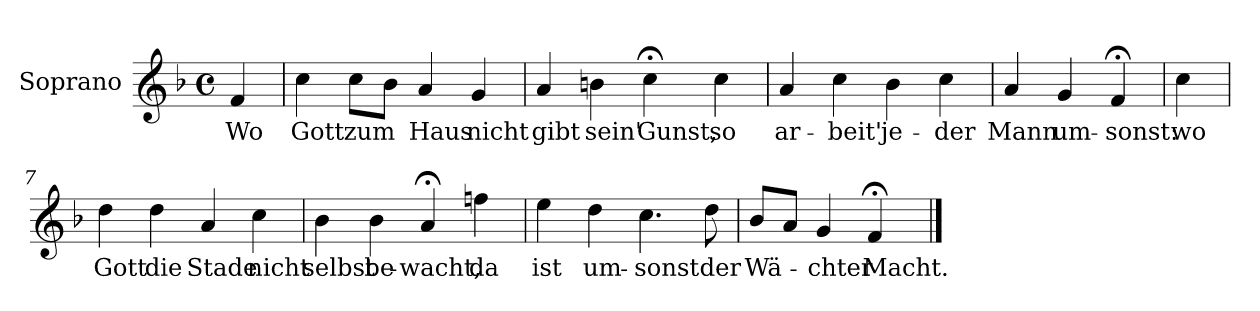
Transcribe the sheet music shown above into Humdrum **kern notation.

**kern	**text
*part1	*part1
*staff1	*staff1
*I"Soprano	*
*I'S.	*
*clefG2	*
*k[b-]	*
*F:	*
*M4/4	*
*met(c)	*
=1	=1
!	!LO:LY:b
4f/	Wo
=2	=2
!	!LO:LY:b
4cc\	Gott
!	!LO:LY:b
8cc\L	zum
8b-\J	.
!	!LO:LY:b
4a/	Haus
!	!LO:LY:b
4g/	nicht
=3	=3
!	!LO:LY:b
4a/	gibt
!	!LO:LY:b
4bn\	sein'
!	!LO:LY:b
4cc;<\	Gunst,
!	!LO:LY:b
4cc\	so
=4	=4
!	!LO:LY:b
4a/	ar-
!	!LO:LY:b
4cc\	-beit'
!	!LO:LY:b
4b-\	je-
!	!LO:LY:b
4cc\	-der
!!LO:LB:g=z
=5	=5
!	!LO:LY:b
4a/	Mann
!	!LO:LY:b
4g/	um-
!	!LO:LY:b
4f;</	-sonst:
=6	=6
!	!LO:LY:b
4cc\	wo
=7	=7
!	!LO:LY:b
4dd\	Gott
!	!LO:LY:b
4dd\	die
!	!LO:LY:b
4a/	Stade
!	!LO:LY:b
4cc\	nicht
=8	=8
!	!LO:LY:b
4b-\	selbst
!	!LO:LY:b
4b-\	be-
!	!LO:LY:b
4a;</	-wacht,
!	!LO:LY:b
4ffn\	da
!!LO:LB:g=z
=9	=9
!	!LO:LY:b
4ee\	ist
!	!LO:LY:b
4dd\	um-
!	!LO:LY:b
4.cc\	-sonst
!	!LO:LY:b
8dd\	der
=10	=10
!	!LO:LY:b
8b-/L	Wä-
8a/J	.
!	!LO:LY:b
4g/	-chter
!	!LO:LY:b
4f;</	Macht.
==	==
*-	*-
